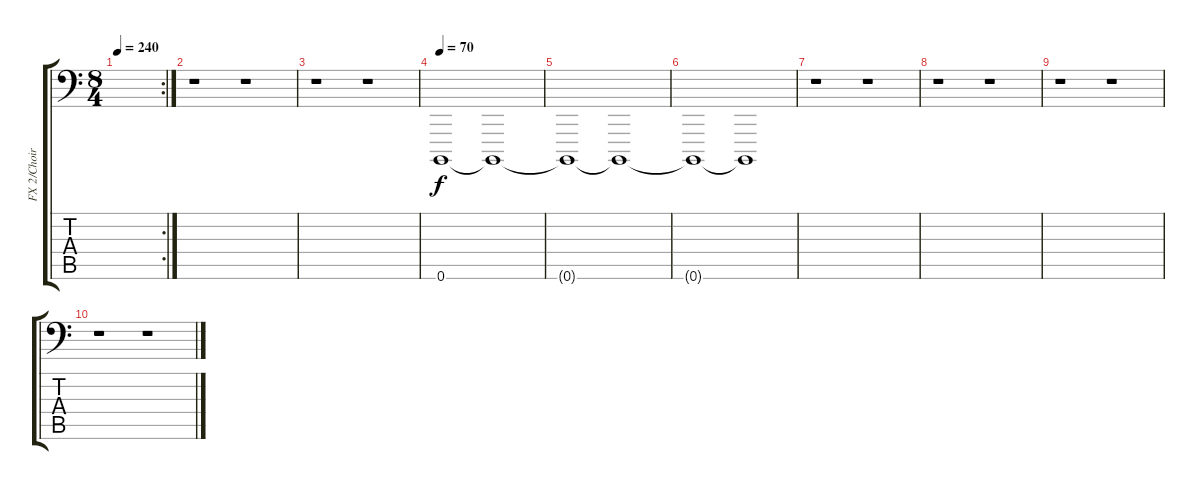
\track ("FX 2/Choir 2" "FX 2/Choir") {instrument reversecymbal}
\staff {score tabs}
\tuning (Db3 Ab2 E2 B1 Gb1 B0) {hide}
\rc 2
\ts (8 4)
\tempo 240
\clef f4
\ks c
|
r.1{balance 8 instrument ocarina} r.1 |
r.1{balance 8 instrument ocarina} r.1 |
\tempo 70
0.6.1 0.6{t}.1{dy f} |
0.6{t}.1 0.6{t}.1 |
0.6{t}.1 0.6{t}.1 |
r.1 r.1 |
r.1 r.1 |
r.1 r.1 |
r.1 r.1
